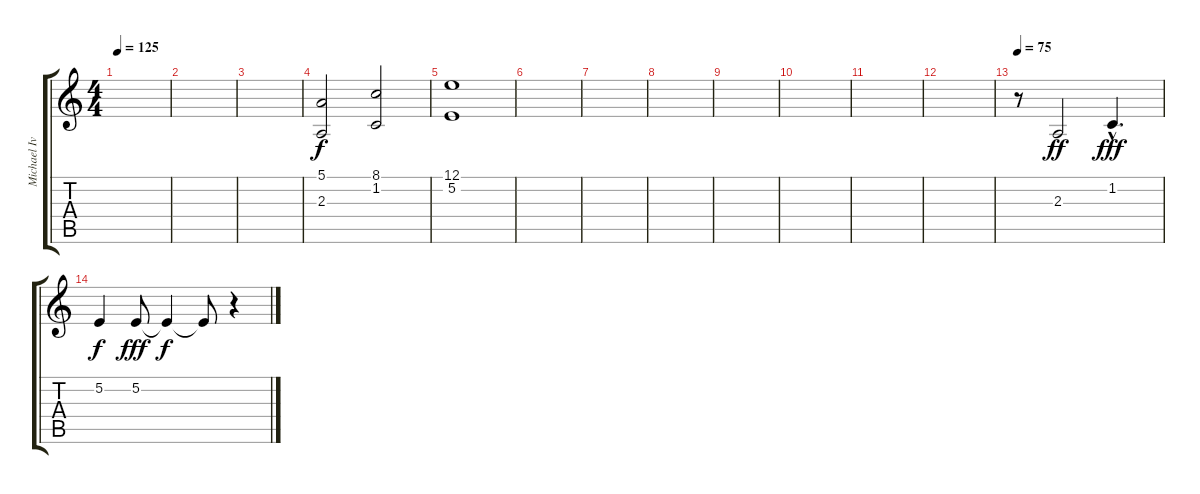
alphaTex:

\track ("Michael Ivins (Waaow Sound, Misc)" "Michael Iv") {instrument lead2sawtooth}
\staff {score tabs}
\tuning (E4 B3 G3 D3 A2 E2) {hide}
\ts (4 4)
\tempo 125
\clef g2
\ks c
|
|
|
(5.1 2.3).2{balance 3 instrument tubularbells} (8.1 1.2).2{balance 3 instrument tubularbells} |
(12.1 5.2).1{balance 3 instrument tubularbells} |
|
|
|
|
|
|
|
\tempo 75
r.8 2.3.2{dy ff instrument choiraahs} 1.2{hac}.4{d dy fff} |
5.2.4{dy f} 5.2.8{dy fff volume 0} 5.2{t}.4{dy f} 5.2{t}.8 r.4
